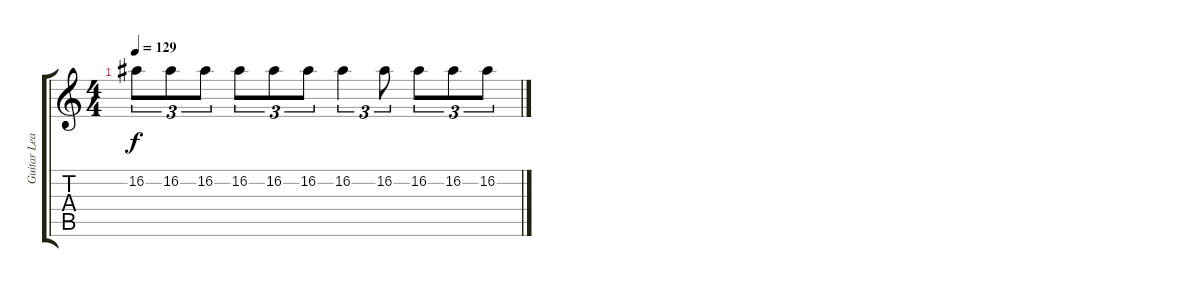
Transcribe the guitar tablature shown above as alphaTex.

\track ("Guitar Lead" "Guitar Lea") {instrument distortionguitar}
\staff {score tabs}
\tuning (B3 Gb3 D3 A2 E2 B1) {hide}
\ts (4 4)
\tempo 129
\clef g2
\ks c
16.2.8{tu (3 2) dy f} 16.2.8{tu (3 2)} 16.2.8{tu (3 2)} 16.2.8{tu (3 2)} 16.2.8{tu (3 2)} 16.2.8{tu (3 2)} 16.2.4{tu (3 2)} 16.2.8{tu (3 2)} 16.2.8{tu (3 2)} 16.2.8{tu (3 2)} 16.2.8{tu (3 2)}
